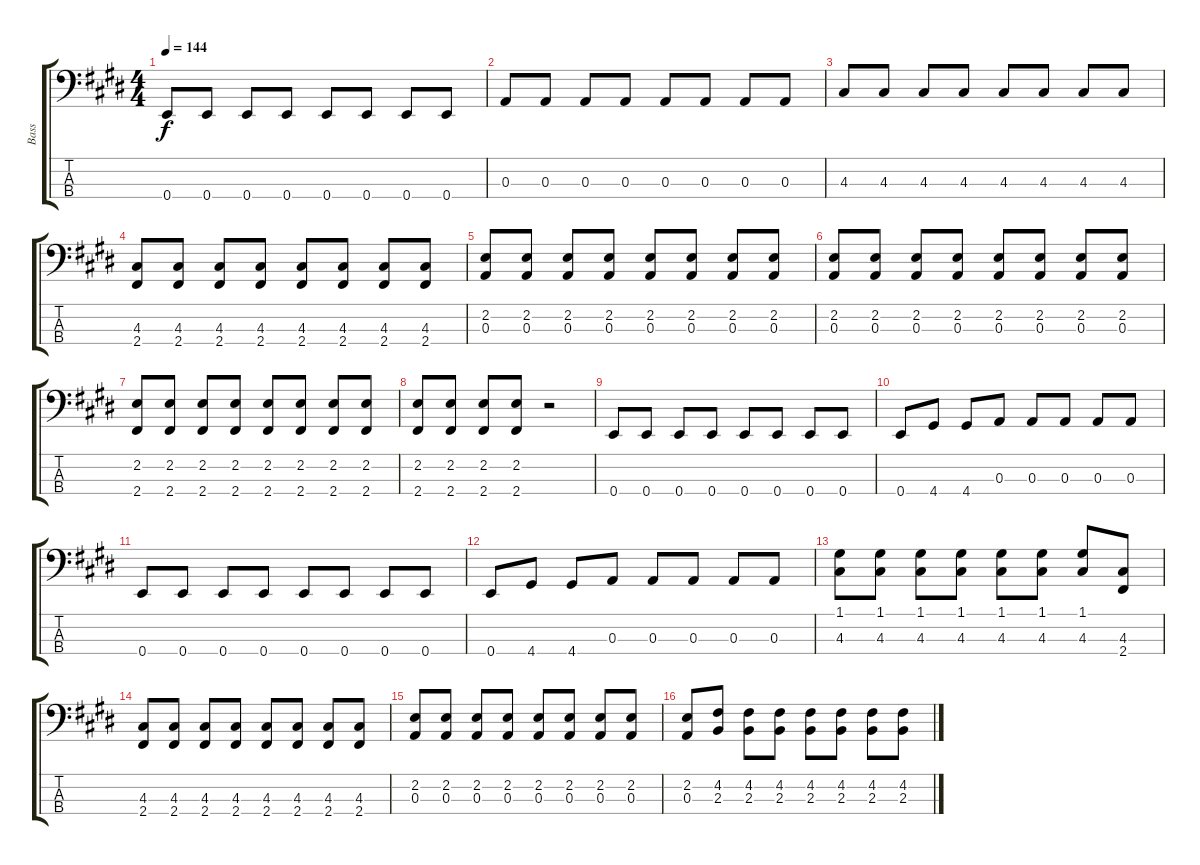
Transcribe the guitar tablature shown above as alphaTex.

\track ("Bass" "Bass") {instrument electricbassfinger}
\staff {score tabs}
\tuning (G2 D2 A1 E1) {hide}
\ts (4 4)
\tempo 144
\clef f4
\ks e
0.4.8{dy f} 0.4.8 0.4.8 0.4.8 0.4.8 0.4.8 0.4.8 0.4.8 |
0.3.8 0.3.8 0.3.8 0.3.8 0.3.8 0.3.8 0.3.8 0.3.8 |
4.3.8 4.3.8 4.3.8 4.3.8 4.3.8 4.3.8 4.3.8 4.3.8 |
(4.3 2.4).8 (4.3 2.4).8 (4.3 2.4).8 (4.3 2.4).8 (4.3 2.4).8 (4.3 2.4).8 (4.3 2.4).8 (4.3 2.4).8 |
(2.2 0.3).8 (2.2 0.3).8 (2.2 0.3).8 (2.2 0.3).8 (2.2 0.3).8 (2.2 0.3).8 (2.2 0.3).8 (2.2 0.3).8 |
(2.2 0.3).8 (2.2 0.3).8 (2.2 0.3).8 (2.2 0.3).8 (2.2 0.3).8 (2.2 0.3).8 (2.2 0.3).8 (2.2 0.3).8 |
(2.2 2.4).8 (2.2 2.4).8 (2.2 2.4).8 (2.2 2.4).8 (2.2 2.4).8 (2.2 2.4).8 (2.2 2.4).8 (2.2 2.4).8 |
(2.2 2.4).8 (2.2 2.4).8 (2.2 2.4).8 (2.2 2.4).8 r.2 |
0.4.8 0.4.8 0.4.8 0.4.8 0.4.8 0.4.8 0.4.8 0.4.8 |
0.4.8 4.4.8 4.4.8 0.3.8 0.3.8 0.3.8 0.3.8 0.3.8 |
0.4.8 0.4.8 0.4.8 0.4.8 0.4.8 0.4.8 0.4.8 0.4.8 |
0.4.8 4.4.8 4.4.8 0.3.8 0.3.8 0.3.8 0.3.8 0.3.8 |
(1.1 4.3).8 (1.1 4.3).8 (1.1 4.3).8 (1.1 4.3).8 (1.1 4.3).8 (1.1 4.3).8 (1.1 4.3).8 (4.3 2.4).8 |
(4.3 2.4).8 (4.3 2.4).8 (4.3 2.4).8 (4.3 2.4).8 (4.3 2.4).8 (4.3 2.4).8 (4.3 2.4).8 (4.3 2.4).8 |
(2.2 0.3).8 (2.2 0.3).8 (2.2 0.3).8 (2.2 0.3).8 (2.2 0.3).8 (2.2 0.3).8 (2.2 0.3).8 (2.2 0.3).8 |
(2.2 0.3).8 (4.2 2.3).8 (4.2 2.3).8 (4.2 2.3).8 (4.2 2.3).8 (4.2 2.3).8 (4.2 2.3).8 (4.2 2.3).8
